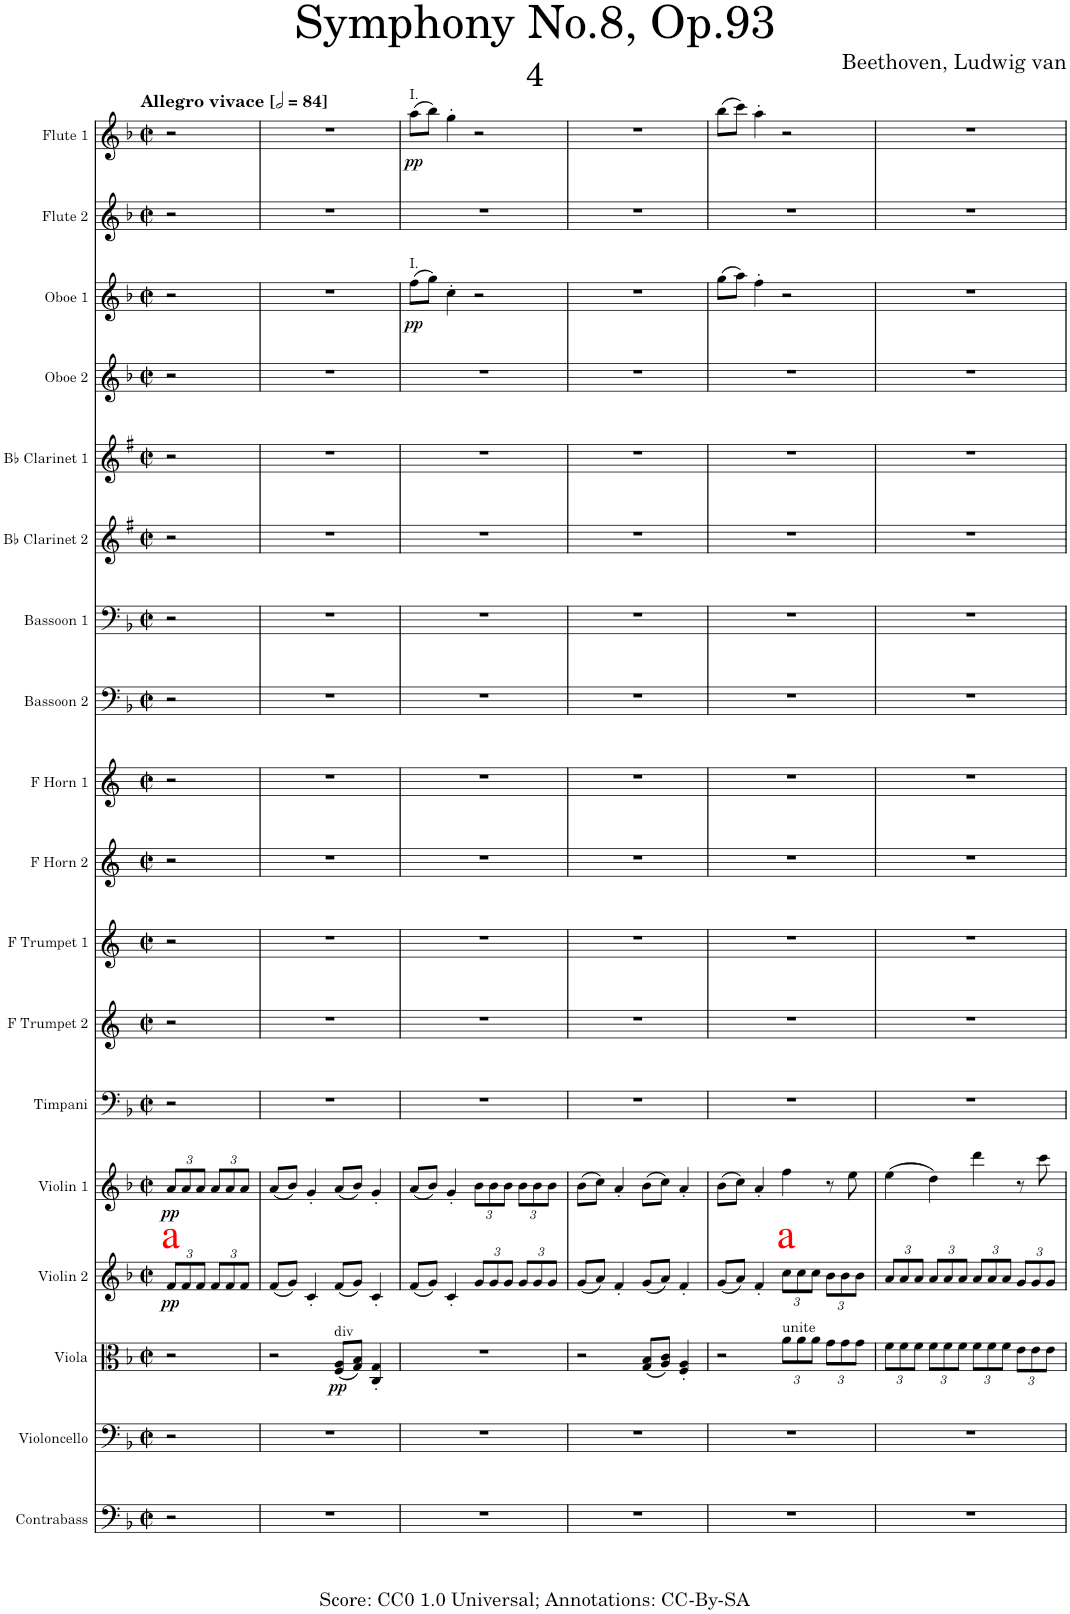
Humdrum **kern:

**kern	**kern	**kern	**dynam	**kern	**dynam	**kern	**text	**dynam	**kern	**kern	**kern	**kern	**kern	**kern	**kern	**kern	**kern	**kern	**kern	**dynam	**kern	**kern	**dynam
*part18	*part17	*part16	*part16	*part15	*part15	*part14	*part14	*part14	*part13	*part12	*part11	*part10	*part9	*part8	*part7	*part6	*part5	*part4	*part3	*part3	*part2	*part1	*part1
*staff18	*staff17	*staff16	*staff16	*staff15	*staff15	*staff14	*staff14	*staff14	*staff13	*staff12	*staff11	*staff10	*staff9	*staff8	*staff7	*staff6	*staff5	*staff4	*staff3	*staff3	*staff2	*staff1	*staff1
*I"Contrabass	*I"Violoncello	*I"Viola	*	*I"Violin 2	*	*I"Violin 1	*	*	*I"Timpani	*I"F Trumpet 2	*I"F Trumpet 1	*I"F Horn 2	*I"F Horn 1	*I"Bassoon 2	*I"Bassoon 1	*I"Bb Clarinet 2	*I"Bb Clarinet 1	*I"Oboe 2	*I"Oboe 1	*	*I"Flute 2	*I"Flute 1	*
*I'Cb	*I'Vc	*I'Vla	*	*I'Vln 2	*	*I'Vln 1	*	*	*I'Timp	*I'Tpt 2	*I'Tpt 1	*I'Hn 2	*I'Hn 1	*I'Bsn 2	*I'Bsn 1	*I'Cl 2	*I'Cl 1	*I'Ob 2	*I'Ob 1	*	*I'Fl 2	*I'Fl 1	*
*clefF4	*clefF4	*clefC3	*	*clefG2	*	*clefG2	*	*	*clefF4	*clefG2	*clefG2	*clefG2	*clefG2	*clefF4	*clefF4	*clefG2	*clefG2	*clefG2	*clefG2	*	*clefG2	*clefG2	*
*Trd7c12	*	*	*	*	*	*	*	*	*	*Trd-3c-5	*Trd-3c-5	*Trd4c7	*Trd4c7	*	*	*Trd1c2	*Trd1c2	*	*	*	*	*	*
*k[b-]	*k[b-]	*k[b-]	*	*k[b-]	*	*k[b-]	*	*	*k[b-]	*k[]	*k[]	*k[]	*k[]	*k[b-]	*k[b-]	*k[f#]	*k[f#]	*k[b-]	*k[b-]	*	*k[b-]	*k[b-]	*
*M2/2	*M2/2	*M2/2	*	*M2/2	*	*M2/2	*	*	*M2/2	*M2/2	*M2/2	*M2/2	*M2/2	*M2/2	*M2/2	*M2/2	*M2/2	*M2/2	*M2/2	*	*M2/2	*M2/2	*
*met(c|)	*met(c|)	*met(c|)	*	*met(c|)	*	*met(c|)	*	*	*met(c|)	*met(c|)	*met(c|)	*met(c|)	*met(c|)	*met(c|)	*met(c|)	*met(c|)	*met(c|)	*met(c|)	*met(c|)	*	*met(c|)	*met(c|)	*
*MM168	*MM168	*MM168	*	*MM168	*	*MM168	*	*	*MM168	*MM168	*MM168	*MM168	*MM168	*MM168	*MM168	*MM168	*MM168	*MM168	*MM168	*	*MM168	*MM168	*
*	*	*	*	*Xbrackettup	*	*Xbrackettup	*	*	*	*	*	*	*	*	*	*	*	*	*	*	*	*	*
=1	=1	=1	=1	=1	=1	=1	=1	=1	=1	=1	=1	=1	=1	=1	=1	=1	=1	=1	=1	=1	=1	=1	=1
!	!	!	!	!	!	!	!	!	!	!	!	!	!	!	!	!	!	!	!	!	!	!LO:TX:a:B:t=Allegro vivace [	!
!	!	!	!	!	!	!	!	!	!	!	!	!	!	!	!	!	!	!	!	!	!	!LO:TX:a:B:t=]	!
!	!	!	!	!	!LO:DY:b	!	!LO:LY:b:color=#FF0000	!LO:DY:b	!	!	!	!	!	!	!	!	!	!	!	!	!	!	!
2r	2r	2r	.	12f/L	pp	12a/L	a	pp	2r	2r	2r	2r	2r	2r	2r	2r	2r	2r	2r	.	2r	2r	.
.	.	.	.	12f/	.	12a/	.	.	.	.	.	.	.	.	.	.	.	.	.	.	.	.	.
.	.	.	.	12f/J	.	12a/J	.	.	.	.	.	.	.	.	.	.	.	.	.	.	.	.	.
.	.	.	.	12f/L	.	12a/L	.	.	.	.	.	.	.	.	.	.	.	.	.	.	.	.	.
.	.	.	.	12f/	.	12a/	.	.	.	.	.	.	.	.	.	.	.	.	.	.	.	.	.
.	.	.	.	12f/J	.	12a/J	.	.	.	.	.	.	.	.	.	.	.	.	.	.	.	.	.
=2	=2	=2	=2	=2	=2	=2	=2	=2	=2	=2	=2	=2	=2	=2	=2	=2	=2	=2	=2	=2	=2	=2	=2
1r	1r	2r	.	(8f/L	.	(8a/L	.	.	1r	1r	1r	1r	1r	1r	1r	1r	1r	1r	1r	.	1r	1r	.
.	.	.	.	8g/J)	.	8b-/J)	.	.	.	.	.	.	.	.	.	.	.	.	.	.	.	.	.
.	.	.	.	4c'/	.	4g'/	.	.	.	.	.	.	.	.	.	.	.	.	.	.	.	.	.
!	!	!LO:TX:a:t=div	!	!	!	!	!	!	!	!	!	!	!	!	!	!	!	!	!	!	!	!	!
!	!	!	!LO:DY:b	!	!	!	!	!	!	!	!	!	!	!	!	!	!	!	!	!	!	!	!
.	.	(8F/ 8A/L	pp	(8f/L	.	(8a/L	.	.	.	.	.	.	.	.	.	.	.	.	.	.	.	.	.
.	.	8G/ 8B-/J)	.	8g/J)	.	8b-/J)	.	.	.	.	.	.	.	.	.	.	.	.	.	.	.	.	.
.	.	4C/' 4G/'	.	4c'/	.	4g'/	.	.	.	.	.	.	.	.	.	.	.	.	.	.	.	.	.
=3	=3	=3	=3	=3	=3	=3	=3	=3	=3	=3	=3	=3	=3	=3	=3	=3	=3	=3	=3	=3	=3	=3	=3
!	!	!	!	!	!	!	!	!	!	!	!	!	!	!	!	!	!	!	!	!	!	!LO:TX:a:t=I.	!
!	!	!	!	!	!	!	!	!	!	!	!	!	!	!	!	!	!	!	!LO:TX:a:t=I.	!	!	!	!
!	!	!	!	!	!	!	!	!	!	!	!	!	!	!	!	!	!	!	!	!LO:DY:b	!	!	!LO:DY:b
1r	1r	1r	.	(8f/L	.	(8a/L	.	.	1r	1r	1r	1r	1r	1r	1r	1r	1r	1r	(8ff\L	pp	1r	(8aa\L	pp
.	.	.	.	8g/J)	.	8b-/J)	.	.	.	.	.	.	.	.	.	.	.	.	8gg\J)	.	.	8bb-\J)	.
.	.	.	.	4c'/	.	4g'/	.	.	.	.	.	.	.	.	.	.	.	.	4cc'\	.	.	4gg'\	.
.	.	.	.	12g/L	.	12b-\L	.	.	.	.	.	.	.	.	.	.	.	.	2r	.	.	2r	.
.	.	.	.	12g/	.	12b-\	.	.	.	.	.	.	.	.	.	.	.	.	.	.	.	.	.
.	.	.	.	12g/J	.	12b-\J	.	.	.	.	.	.	.	.	.	.	.	.	.	.	.	.	.
.	.	.	.	12g/L	.	12b-\L	.	.	.	.	.	.	.	.	.	.	.	.	.	.	.	.	.
.	.	.	.	12g/	.	12b-\	.	.	.	.	.	.	.	.	.	.	.	.	.	.	.	.	.
.	.	.	.	12g/J	.	12b-\J	.	.	.	.	.	.	.	.	.	.	.	.	.	.	.	.	.
=4	=4	=4	=4	=4	=4	=4	=4	=4	=4	=4	=4	=4	=4	=4	=4	=4	=4	=4	=4	=4	=4	=4	=4
1r	1r	2r	.	(8g/L	.	(8b-\L	.	.	1r	1r	1r	1r	1r	1r	1r	1r	1r	1r	1r	.	1r	1r	.
.	.	.	.	8a/J)	.	8cc\J)	.	.	.	.	.	.	.	.	.	.	.	.	.	.	.	.	.
.	.	.	.	4f'/	.	4a'/	.	.	.	.	.	.	.	.	.	.	.	.	.	.	.	.	.
.	.	(8G/ 8B-/L	.	(8g/L	.	(8b-\L	.	.	.	.	.	.	.	.	.	.	.	.	.	.	.	.	.
.	.	8A/ 8c/J)	.	8a/J)	.	8cc\J)	.	.	.	.	.	.	.	.	.	.	.	.	.	.	.	.	.
.	.	4F/' 4A/'	.	4f'/	.	4a'/	.	.	.	.	.	.	.	.	.	.	.	.	.	.	.	.	.
=5	=5	=5	=5	=5	=5	=5	=5	=5	=5	=5	=5	=5	=5	=5	=5	=5	=5	=5	=5	=5	=5	=5	=5
1r	1r	2r	.	(8g/L	.	(8b-\L	.	.	1r	1r	1r	1r	1r	1r	1r	1r	1r	1r	(8gg\L	.	1r	(8bb-\L	.
.	.	.	.	8a/J)	.	8cc\J)	.	.	.	.	.	.	.	.	.	.	.	.	8aa\J)	.	.	8ccc\J)	.
.	.	.	.	4f'/	.	4a'/	.	.	.	.	.	.	.	.	.	.	.	.	4ff'\	.	.	4aa'\	.
*	*	*Xbrackettup	*	*	*	*	*	*	*	*	*	*	*	*	*	*	*	*	*	*	*	*	*
!	!	!LO:TX:a:t=unite	!	!	!	!	!	!	!	!	!	!	!	!	!	!	!	!	!	!	!	!	!
!	!	!	!	!	!	!	!LO:LY:b:color=#FF0000	!	!	!	!	!	!	!	!	!	!	!	!	!	!	!	!
.	.	12a\L	.	12cc\L	.	4ff\	a	.	.	.	.	.	.	.	.	.	.	.	2r	.	.	2r	.
.	.	12a\	.	12cc\	.	.	.	.	.	.	.	.	.	.	.	.	.	.	.	.	.	.	.
.	.	12a\J	.	12cc\J	.	.	.	.	.	.	.	.	.	.	.	.	.	.	.	.	.	.	.
.	.	12g\L	.	12b-\L	.	8r	.	.	.	.	.	.	.	.	.	.	.	.	.	.	.	.	.
.	.	12g\	.	12b-\	.	.	.	.	.	.	.	.	.	.	.	.	.	.	.	.	.	.	.
.	.	.	.	.	.	8ee\	.	.	.	.	.	.	.	.	.	.	.	.	.	.	.	.	.
.	.	12g\J	.	12b-\J	.	.	.	.	.	.	.	.	.	.	.	.	.	.	.	.	.	.	.
=6	=6	=6	=6	=6	=6	=6	=6	=6	=6	=6	=6	=6	=6	=6	=6	=6	=6	=6	=6	=6	=6	=6	=6
1r	1r	12f\L	.	12a/L	.	(4ee\	.	.	1r	1r	1r	1r	1r	1r	1r	1r	1r	1r	1r	.	1r	1r	.
.	.	12f\	.	12a/	.	.	.	.	.	.	.	.	.	.	.	.	.	.	.	.	.	.	.
.	.	12f\J	.	12a/J	.	.	.	.	.	.	.	.	.	.	.	.	.	.	.	.	.	.	.
.	.	12f\L	.	12a/L	.	4dd\)	.	.	.	.	.	.	.	.	.	.	.	.	.	.	.	.	.
.	.	12f\	.	12a/	.	.	.	.	.	.	.	.	.	.	.	.	.	.	.	.	.	.	.
.	.	12f\J	.	12a/J	.	.	.	.	.	.	.	.	.	.	.	.	.	.	.	.	.	.	.
.	.	12f\L	.	12a/L	.	4ddd\	.	.	.	.	.	.	.	.	.	.	.	.	.	.	.	.	.
.	.	12f\	.	12a/	.	.	.	.	.	.	.	.	.	.	.	.	.	.	.	.	.	.	.
.	.	12f\J	.	12a/J	.	.	.	.	.	.	.	.	.	.	.	.	.	.	.	.	.	.	.
.	.	12e\L	.	12g/L	.	8r	.	.	.	.	.	.	.	.	.	.	.	.	.	.	.	.	.
.	.	12e\	.	12g/	.	.	.	.	.	.	.	.	.	.	.	.	.	.	.	.	.	.	.
.	.	.	.	.	.	8ccc\	.	.	.	.	.	.	.	.	.	.	.	.	.	.	.	.	.
.	.	12e\J	.	12g/J	.	.	.	.	.	.	.	.	.	.	.	.	.	.	.	.	.	.	.
=	=	=	=	=	=	=	=	=	=	=	=	=	=	=	=	=	=	=	=	=	=	=	=
*-	*-	*-	*-	*-	*-	*-	*-	*-	*-	*-	*-	*-	*-	*-	*-	*-	*-	*-	*-	*-	*-	*-	*-
